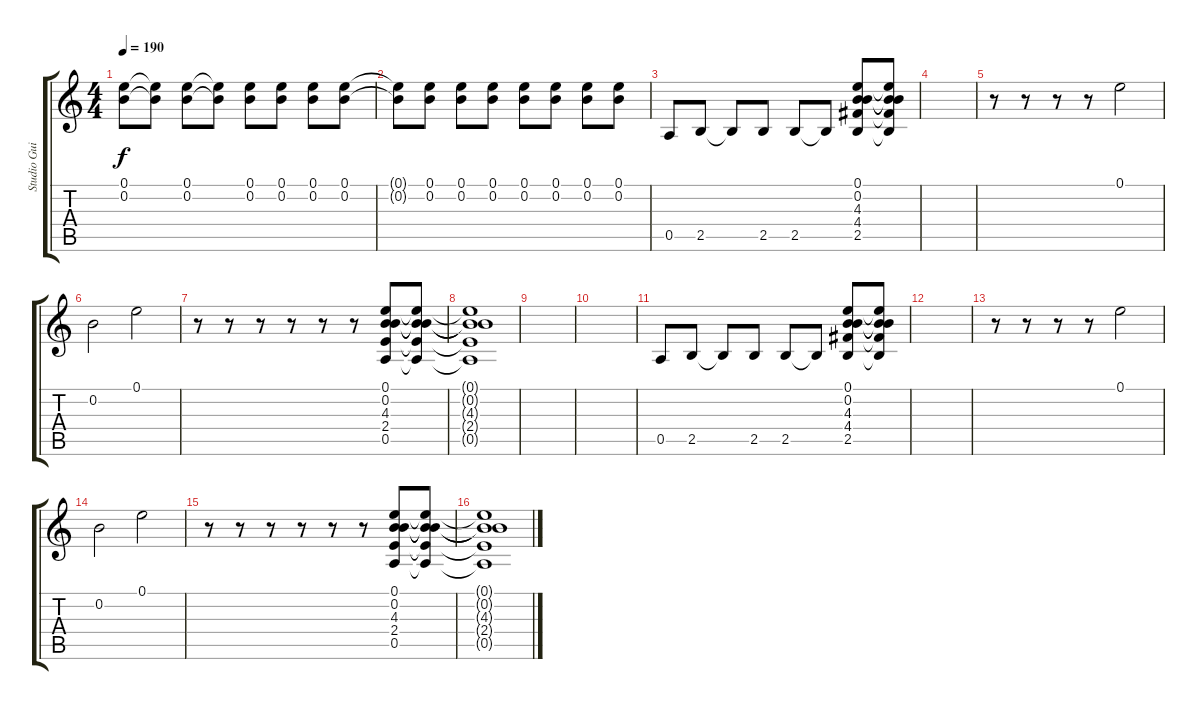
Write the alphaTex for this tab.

\track ("Studio Guitar" "Studio Gui") {instrument acousticguitarsteel}
\staff {score tabs}
\tuning (E4 B3 G3 D3 A2 E2) {hide}
\ts (4 4)
\tempo 190
\clef g2
\ks c
(0.1 0.2).8{dy f} (0.1{t} 0.2{t}).8 (0.1 0.2).8 (0.1{t} 0.2{t}).8 (0.1 0.2).8 (0.1 0.2).8 (0.1 0.2).8 (0.1 0.2).8 |
(0.1{t} 0.2{t}).8 (0.1 0.2).8 (0.1 0.2).8 (0.1 0.2).8 (0.1 0.2).8 (0.1 0.2).8 (0.1 0.2).8 (0.1 0.2).8 |
0.5.8 2.5.8 2.5{t}.8 2.5.8 2.5.8 2.5{t}.8 (0.1 0.2 4.3 4.4 2.5).8 (0.1{t} 0.2{t} 4.3{t} 4.4{t} 2.5{t}).8 |
|
r.8 r.8 r.8 r.8 0.1.2 |
0.2.2 0.1.2 |
r.8 r.8 r.8 r.8 r.8 r.8 (0.1 0.2 4.3 2.4 0.5).8 (0.1{t} 0.2{t} 4.3{t} 2.4{t} 0.5{t}).8 |
(0.1{t} 0.2{t} 4.3{t} 2.4{t} 0.5{t}).1 |
|
|
0.5.8 2.5.8 2.5{t}.8 2.5.8 2.5.8 2.5{t}.8 (0.1 0.2 4.3 4.4 2.5).8 (0.1{t} 0.2{t} 4.3{t} 4.4{t} 2.5{t}).8 |
|
r.8 r.8 r.8 r.8 0.1.2 |
0.2.2 0.1.2 |
r.8 r.8 r.8 r.8 r.8 r.8 (0.1 0.2 4.3 2.4 0.5).8 (0.1{t} 0.2{t} 4.3{t} 2.4{t} 0.5{t}).8 |
(0.1{t} 0.2{t} 4.3{t} 2.4{t} 0.5{t}).1
